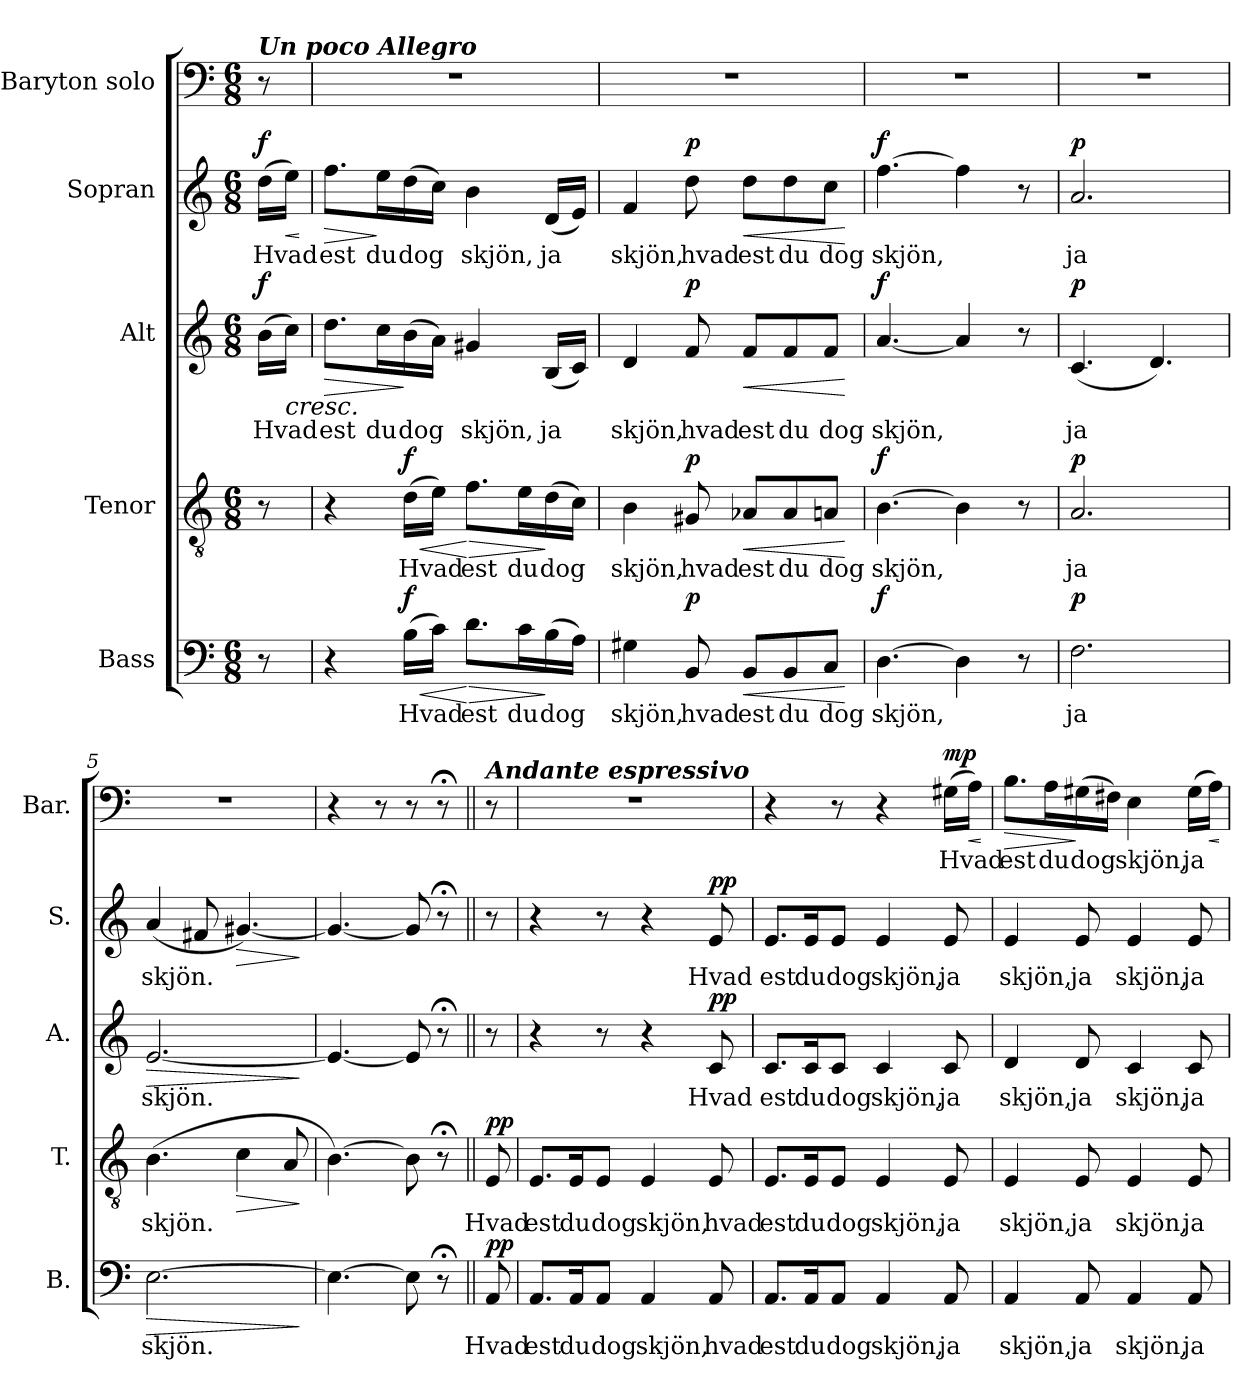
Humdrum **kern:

**kern	**text	**dynam	**kern	**text	**dynam	**kern	**text	**dynam	**kern	**text	**dynam	**kern	**text	**dynam
*part5	*part5	*part5	*part4	*part4	*part4	*part3	*part3	*part3	*part2	*part2	*part2	*part1	*part1	*part1
*staff5	*staff5	*staff5	*staff4	*staff4	*staff4	*staff3	*staff3	*staff3	*staff2	*staff2	*staff2	*staff1	*staff1	*staff1
*I"Bass	*	*	*I"Tenor	*	*	*I"Alt	*	*	*I"Sopran	*	*	*I"Baryton solo	*	*
*I'B.	*	*	*I'T.	*	*	*I'A.	*	*	*I'S.	*	*	*I'Bar.	*	*
*clefF4	*	*	*clefGv2	*	*	*clefG2	*	*	*clefG2	*	*	*clefF4	*	*
*k[]	*	*	*k[]	*	*	*k[]	*	*	*k[]	*	*	*k[]	*	*
*M6/8	*	*	*M6/8	*	*	*M6/8	*	*	*M6/8	*	*	*M6/8	*	*
*MM63	*	*	*MM63	*	*	*MM63	*	*	*MM63	*	*	*MM63	*	*
=	=	=	=	=	=	=	=	=	=	=	=	=	=	=
!	!	!	!	!	!	!	!	!	!	!	!	!LO:TX:a:Bi:t=Un poco Allegro	!	!
!	!	!	!	!	!	!	!	!LO:DY:a	!	!	!LO:DY:a	!	!	!
8r	.	.	8r	.	.	(16b\LL	Hvad	f	(16dd\LL	Hvad	f	8r	.	.
!	!	!	!	!	!	!	!	!LO:HP:b	!	!	!LO:HP:b	!	!	!
.	.	.	.	.	.	16cc\JJ)	.	<	16ee\JJ)	.	<	.	.	.
.	.	.	.	.	.	.	.	.	.	.	[	.	.	.
=1	=1	=1	=1	=1	=1	=1	=1	=1	=1	=1	=1	=1	=1	=1
!	!	!	!	!	!	!	!	!LO:HP:b	!	!	!LO:HP:b	!	!	!
4r	.	.	4r	.	.	8.dd\L	est	>	8.ff\L	est	>	2.r	.	.
.	.	.	.	.	.	16cc\L	du	[	16ee\L	du	]	.	.	.
!	!	!LO:HP:b	!	!	!LO:HP:b	!	!	!	!	!	!	!	!	!
!	!	!LO:DY:n=1:a	!	!	!LO:DY:n=1:a	!	!	!	!	!	!	!	!	!
(16B\LL	Hvad	< f	(16d\LL	Hvad	< f	(16b\	dog	]	(16dd\	dog	.	.	.	.
16c\JJ)	.	.	16e\JJ)	.	.	16a\JJ)	.	.	16cc\JJ)	.	.	.	.	.
!	!	!LO:HP:n=1:b	!	!	!LO:HP:n=1:b	!	!	!	!	!	!	!	!	!
8.d\L	est	[ >	8.f\L	est	[ >	4g#X/	skjön,	.	4b\	skjön,	.	.	.	.
16c\L	du	.	16e\L	du	.	.	.	.	.	.	.	.	.	.
(16B\	dog	]	(16d\	dog	]	(16B/LL	ja	.	(16d/LL	ja	.	.	.	.
16A\JJ)	.	.	16c\JJ)	.	.	16c/JJ)	.	.	16e/JJ)	.	.	.	.	.
=2	=2	=2	=2	=2	=2	=2	=2	=2	=2	=2	=2	=2	=2	=2
4G#X\	skjön,	.	4B\	skjön,	.	4d/	skjön,	.	4f/	skjön,	.	2.r	.	.
!	!	!LO:DY:a	!	!	!LO:DY:a	!	!	!LO:DY:a	!	!	!LO:DY:a	!	!	!
8BB/	hvad	p	8G#X/	hvad	p	8f/	hvad	p	8dd\	hvad	p	.	.	.
!	!	!LO:HP:b	!	!	!LO:HP:b	!	!	!LO:HP:b	!	!	!LO:HP:b	!	!	!
8BB/L	est	<	8A-X/L	est	<	8f/L	est	<	8dd\L	est	<	.	.	.
8BB/	du	.	8A-/	du	.	8f/	du	.	8dd\	du	.	.	.	.
8C/J	dog	.	8An/J	dog	.	8f/J	dog	.	8cc\J	dog	.	.	.	.
.	.	[	.	.	[	.	.	[	.	.	[	.	.	.
!!LO:LB:g=z
=3	=3	=3	=3	=3	=3	=3	=3	=3	=3	=3	=3	=3	=3	=3
!	!	!LO:DY:a	!	!	!LO:DY:a	!	!	!LO:DY:a	!	!	!LO:DY:a	!	!	!
[4.D\	skjön,	f	[4.B\	skjön,	f	[4.a/	skjön,	f	[4.ff\	skjön,	f	2.r	.	.
4D\]	.	.	4B\]	.	.	4a/]	.	.	4ff\]	.	.	.	.	.
8r	.	.	8r	.	.	8r	.	.	8r	.	.	.	.	.
=4	=4	=4	=4	=4	=4	=4	=4	=4	=4	=4	=4	=4	=4	=4
!	!	!LO:DY:a	!	!	!LO:DY:a	!	!	!LO:DY:a	!	!	!LO:DY:a	!	!	!
2.F\	ja	p	2.A/	ja	p	(4.c/	ja	p	2.a/	ja	p	2.r	.	.
.	.	.	.	.	.	4.d/)	.	.	.	.	.	.	.	.
=5	=5	=5	=5	=5	=5	=5	=5	=5	=5	=5	=5	=5	=5	=5
!	!	!LO:HP:b	!	!	!	!	!	!LO:HP:b	!	!	!	!	!	!
[2.E\	skjön.	>	(4.B\	skjön.	.	[2.e/	skjön.	>	(4a/	skjön.	.	2.r	.	.
.	.	.	.	.	.	.	.	.	8f#X/	.	.	.	.	.
!	!	!	!	!	!LO:HP:b	!	!	!	!	!	!LO:HP:b	!	!	!
.	.	.	4c\	.	>	.	.	.	[4.g#X/)	.	>	.	.	.
.	.	.	8A/	.	.	.	.	.	.	.	.	.	.	.
.	.	]	.	.	]	.	.	]	.	.	]	.	.	.
=6	=6	=6	=6	=6	=6	=6	=6	=6	=6	=6	=6	=6	=6	=6
4.E\_	.	.	[4.B\)	.	.	4.e/_	.	.	4.g#/_	.	.	4r	.	.
.	.	.	.	.	.	.	.	.	.	.	.	8r	.	.
8E\]	.	.	8B\]	.	.	8e/]	.	.	8g#/]	.	.	8r	.	.
8r;<	.	.	8r;<	.	.	8r;<	.	.	8r;<	.	.	8r;<	.	.
=7||	=7||	=7||	=7||	=7||	=7||	=7||	=7||	=7||	=7||	=7||	=7||	=7||	=7||	=7||
*	*	*	*	*	*	*	*	*	*	*	*	*MM44	*	*
!	!	!	!	!	!	!	!	!	!	!	!	!LO:TX:a:Bi:t=Andante espressivo	!	!
!	!	!LO:DY:a	!	!	!LO:DY:a	!	!	!	!	!	!	!	!	!
8AA/	Hvad	pp	8E/	Hvad	pp	8r	.	.	8r	.	.	8r	.	.
!!LO:PB:g=z
=8	=8	=8	=8	=8	=8	=8	=8	=8	=8	=8	=8	=8	=8	=8
8.AA/L	est	.	8.E/L	est	.	4r	.	.	4r	.	.	2.r	.	.
16AA/K	du	.	16E/K	du	.	.	.	.	.	.	.	.	.	.
8AA/J	dog	.	8E/J	dog	.	8r	.	.	8r	.	.	.	.	.
4AA/	skjön,	.	4E/	skjön,	.	4r	.	.	4r	.	.	.	.	.
!	!	!	!	!	!	!	!	!LO:DY:a	!	!	!LO:DY:a	!	!	!
8AA/	hvad	.	8E/	hvad	.	8c/	Hvad	pp	8e/	Hvad	pp	.	.	.
=9	=9	=9	=9	=9	=9	=9	=9	=9	=9	=9	=9	=9	=9	=9
8.AA/L	est	.	8.E/L	est	.	8.c/L	est	.	8.e/L	est	.	4r	.	.
16AA/K	du	.	16E/K	du	.	16c/K	du	.	16e/K	du	.	.	.	.
8AA/J	dog	.	8E/J	dog	.	8c/J	dog	.	8e/J	dog	.	8r	.	.
4AA/	skjön,	.	4E/	skjön,	.	4c/	skjön,	.	4e/	skjön,	.	4r	.	.
!	!	!	!	!	!	!	!	!	!	!	!	!	!	!LO:DY:a
8AA/	ja	.	8E/	ja	.	8c/	ja	.	8e/	ja	.	(16G#X\LL	Hvad	mp
!	!	!	!	!	!	!	!	!	!	!	!	!	!	!LO:HP:b
.	.	.	.	.	.	.	.	.	.	.	.	16A\JJ)	.	<
.	.	.	.	.	.	.	.	.	.	.	.	.	.	[
=10	=10	=10	=10	=10	=10	=10	=10	=10	=10	=10	=10	=10	=10	=10
!	!	!	!	!	!	!	!	!	!	!	!	!	!	!LO:HP:b
4AA/	skjön,	.	4E/	skjön,	.	4d/	skjön,	.	4e/	skjön,	.	8.B\L	est	>
.	.	.	.	.	.	.	.	.	.	.	.	16A\L	du	.
8AA/	ja	.	8E/	ja	.	8d/	ja	.	8e/	ja	.	(16G#X\	dog	]
.	.	.	.	.	.	.	.	.	.	.	.	16F#X\JJ)	.	.
4AA/	skjön,	.	4E/	skjön,	.	4c/	skjön,	.	4e/	skjön,	.	4E\	skjön,	.
8AA/	ja	.	8E/	ja	.	8c/	ja	.	8e/	ja	.	(16G#\LL	ja	.
!	!	!	!	!	!	!	!	!	!	!	!	!	!	!LO:HP:b
.	.	.	.	.	.	.	.	.	.	.	.	16A\JJ)	.	<
.	.	.	.	.	.	.	.	.	.	.	.	.	.	[
=	=	=	=	=	=	=	=	=	=	=	=	=	=	=
*-	*-	*-	*-	*-	*-	*-	*-	*-	*-	*-	*-	*-	*-	*-
